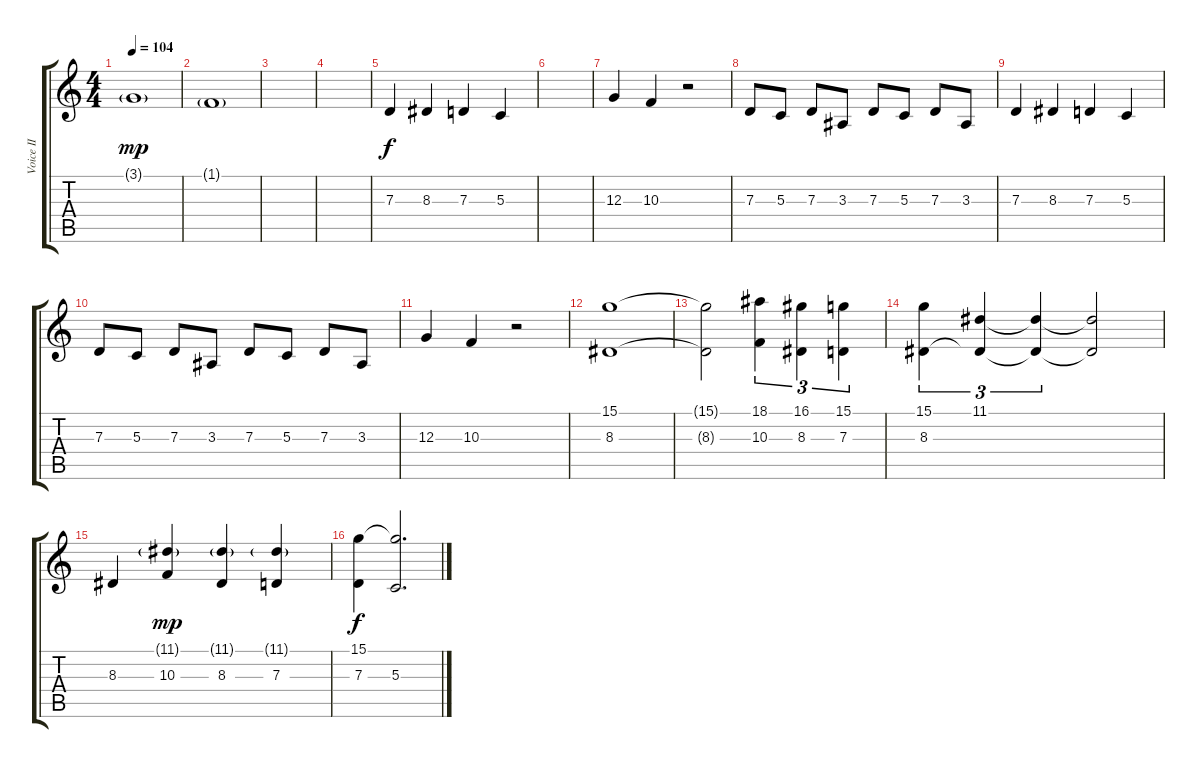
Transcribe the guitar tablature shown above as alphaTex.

\track ("Voice II" "Voice II") {instrument englishhorn}
\staff {score tabs}
\tuning (E4 B3 G3 D3 A2 E2) {hide}
\ts (4 4)
\tempo 104
\clef g2
\ks c
3.1{g}.1{dy mp} |
1.1{g}.1 |
|
|
7.3.4{dy f} 8.3.4 7.3.4 5.3.4 |
|
12.3.4 10.3.4 r.2 |
7.3.8 5.3.8 7.3.8 3.3.8 7.3.8 5.3.8 7.3.8 3.3.8 |
7.3.4 8.3.4 7.3.4 5.3.4 |
7.3.8 5.3.8 7.3.8 3.3.8 7.3.8 5.3.8 7.3.8 3.3.8 |
12.3.4 10.3.4 r.2 |
(15.1 8.3).1 |
(15.1{t} 8.3{t}).2 (18.1 10.3).4{tu (3 2)} (16.1 8.3).4{tu (3 2)} (15.1 7.3).4{tu (3 2)} |
(15.1 8.3).4{tu (3 2)} (11.1 8.3{t}).4{tu (3 2)} (11.1{t} 8.3{t}).4{tu (3 2)} (11.1{t} 8.3{t}).2 |
8.3.4 (11.1{g} 10.3).4{dy mp} (11.1{g} 8.3).4 (11.1{g} 7.3).4 |
(15.1 7.3).4{dy f} (15.1{t} 5.3).2{d}
